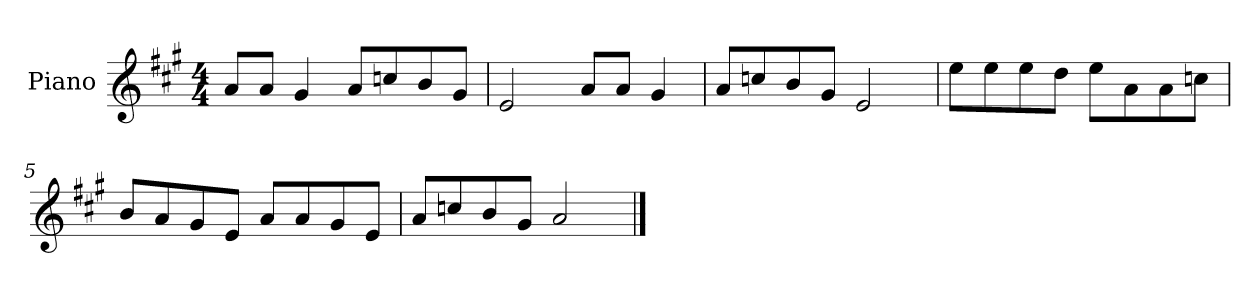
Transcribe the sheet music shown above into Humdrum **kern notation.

**kern
*part1
*staff1
*I"Piano
*I'P-no
*clefG2
*k[f#c#g#]
*M4/4
*MM90
=1
8a/L
8a/J
4g#/
8a/L
8ccn/
8b/
8g#/J
=2
2e/
8a/L
8a/J
4g#/
=3
8a/L
8ccn/
8b/
8g#/J
2e/
=4
8ee\L
8ee\
8ee\
8dd\J
8ee\L
8a\
8a\
8ccn\J
=5
8b/L
8a/
8g#/
8e/J
8a/L
8a/
8g#/
8e/J
!!LO:LB:g=z
=6
8a/L
8ccn/
8b/
8g#/J
2a/
==
*-
